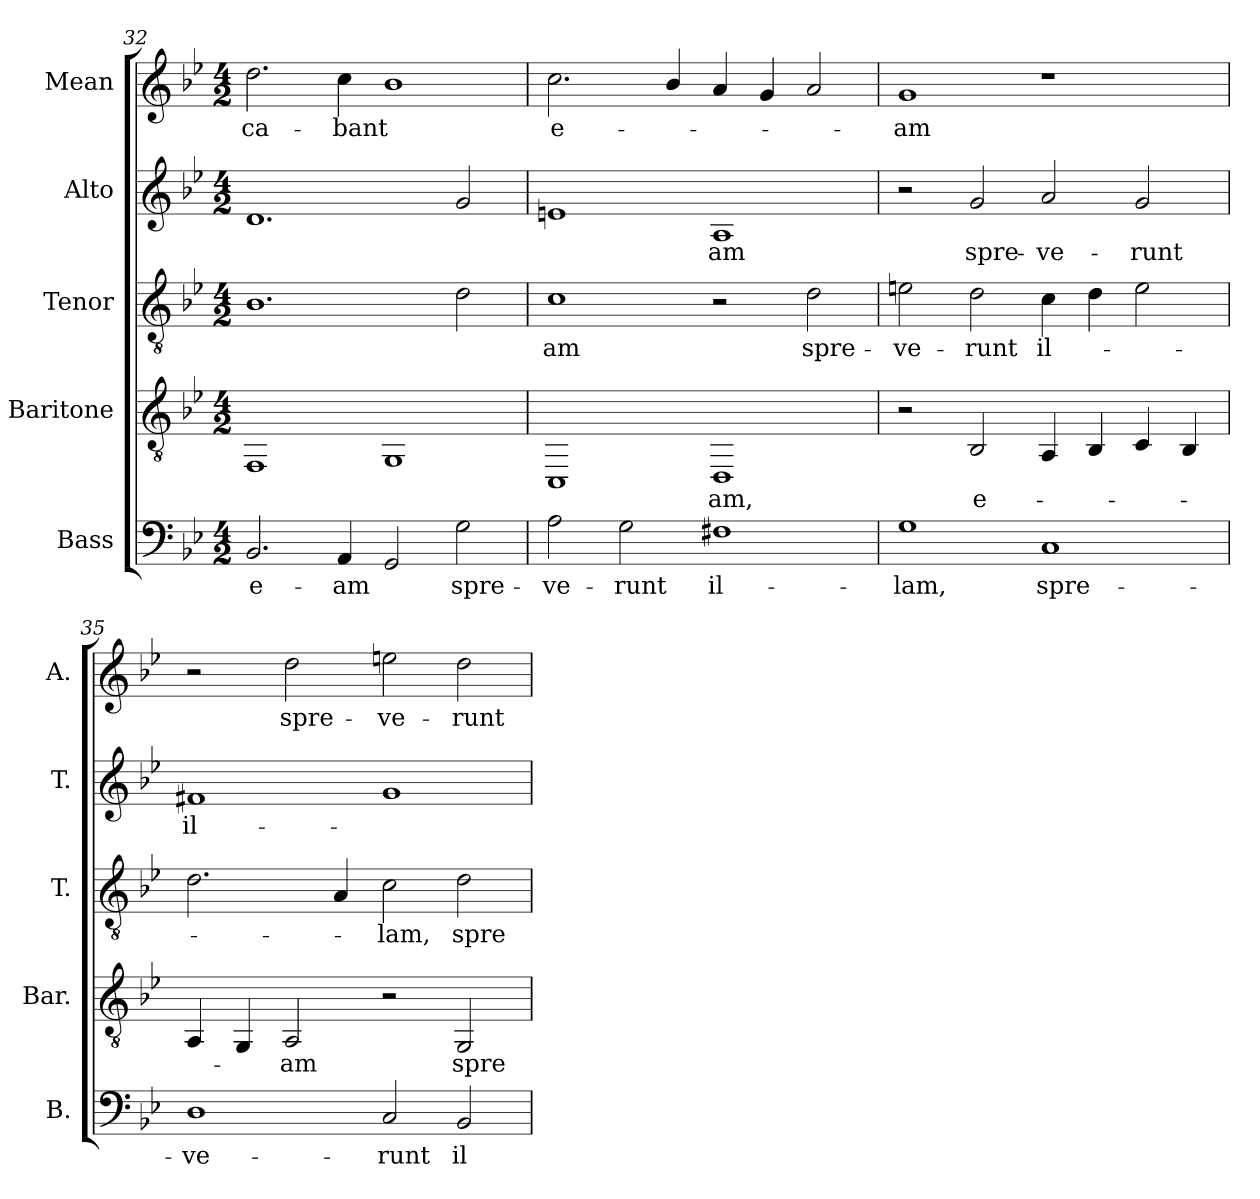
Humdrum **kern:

**kern	**text	**kern	**text	**kern	**text	**kern	**text	**kern	**text
*part5	*part5	*part4	*part4	*part3	*part3	*part2	*part2	*part1	*part1
*staff5	*staff5	*staff4	*staff4	*staff3	*staff3	*staff2	*staff2	*staff1	*staff1
*I"Bass	*	*I"Baritone	*	*I"Tenor	*	*I"Alto	*	*I"Mean	*
*I'B.	*	*I'Bar.	*	*I'T.	*	*I'T.	*	*I'A.	*
*clefF4	*	*clefGv2	*	*clefGv2	*	*clefG2	*	*clefG2	*
*	*	*	*	*ITrd7c12	*	*	*	*	*
*k[b-e-]	*	*k[b-e-]	*	*k[b-e-]	*	*k[b-e-]	*	*k[b-e-]	*
*B-:	*	*B-:	*	*B-:	*	*B-:	*	*B-:	*
*M4/2	*	*M4/2	*	*M4/2	*	*M4/2	*	*M4/2	*
=32	=32	=32	=32	=32	=32	=32	=32	=32	=32
!	!LO:LY:b:color=#000000	!	!	!	!	!	!	!	!
!	!	!	!	!	!	!	!	!	!LO:LY:b:color=#000000
2.BB-i/	e-	1FFi	.	1.BB-i	.	1.di	.	2.ddi\	-ca-
!	!LO:LY:b:color=#000000	!	!	!	!	!	!	!	!
!	!	!	!	!	!	!	!	!	!LO:LY:b:color=#000000
4AAi/	-am	.	.	.	.	.	.	4cci\	-bant
2GGi/	.	1GGi	.	.	.	.	.	1b-i	.
!	!LO:LY:b:color=#000000	!	!	!	!	!	!	!	!
2Gi\	spre-	.	.	2Di\	.	2gi/	.	.	.
!!LO:PB:g=z
=33	=33	=33	=33	=33	=33	=33	=33	=33	=33
!	!LO:LY:b:color=#000000	!	!	!	!	!	!	!	!
!	!	!	!	!	!LO:LY:b:color=#000000	!	!	!	!
!	!	!	!	!	!	!	!	!	!LO:LY:b:color=#000000
2Ai\	-ve-	1CCi	.	1Ci	-am	1eni	.	2.cci\	e-
!	!LO:LY:b:color=#000000	!	!	!	!	!	!	!	!
2Gi\	-runt	.	.	.	.	.	.	.	.
.	.	.	.	.	.	.	.	4b-i/	.
!	!LO:LY:b:color=#000000	!	!	!	!	!	!	!	!
!	!	!	!LO:LY:b:color=#000000	!	!	!	!	!	!
!	!	!	!	!	!	!	!LO:LY:b:color=#000000	!	!
1F#Xi	il-	1DDi	-am,	2r	.	1Ai	-am	4ai/	.
.	.	.	.	.	.	.	.	4gi/	.
!	!	!	!	!	!LO:LY:b:color=#000000	!	!	!	!
.	.	.	.	2Di\	spre-	.	.	2ai/	.
=34	=34	=34	=34	=34	=34	=34	=34	=34	=34
!	!LO:LY:b:color=#000000	!	!	!	!	!	!	!	!
!	!	!	!	!	!LO:LY:b:color=#000000	!	!	!	!
!	!	!	!	!	!	!	!	!	!LO:LY:b:color=#000000
1Gi	-lam,	2r	.	2Eni\	-ve-	2r	.	1gi	-am
!	!	!	!LO:LY:b:color=#000000	!	!	!	!	!	!
!	!	!	!	!	!LO:LY:b:color=#000000	!	!	!	!
!	!	!	!	!	!	!	!LO:LY:b:color=#000000	!	!
.	.	2BB-i/	e-	2Di\	-runt	2gi/	spre-	.	.
!	!LO:LY:b:color=#000000	!	!	!	!	!	!	!	!
!	!	!	!	!	!LO:LY:b:color=#000000	!	!	!	!
!	!	!	!	!	!	!	!LO:LY:b:color=#000000	!	!
1Ci	spre-	4AAi/	.	4Ci\	il-	2ai/	-ve-	1r	.
.	.	4BB-i/	.	4Di\	.	.	.	.	.
!	!	!	!	!	!	!	!LO:LY:b:color=#000000	!	!
.	.	4Ci/	.	2Ei\	.	2gi/	-runt	.	.
.	.	4BB-i/	.	.	.	.	.	.	.
=35	=35	=35	=35	=35	=35	=35	=35	=35	=35
!	!LO:LY:b:color=#000000	!	!	!	!	!	!	!	!
!	!	!	!	!	!	!	!LO:LY:b:color=#000000	!	!
1Di	-ve-	4AAi/	.	2.Di\	.	1f#Xi	il-	2r	.
.	.	4GGi/	.	.	.	.	.	.	.
!	!	!	!LO:LY:b:color=#000000	!	!	!	!	!	!
!	!	!	!	!	!	!	!	!	!LO:LY:b:color=#000000
.	.	2AAi/	-am	.	.	.	.	2ddi\	spre-
.	.	.	.	4AAi/	.	.	.	.	.
!	!LO:LY:b:color=#000000	!	!	!	!	!	!	!	!
!	!	!	!	!	!LO:LY:b:color=#000000	!	!	!	!
!	!	!	!	!	!	!	!	!	!LO:LY:b:color=#000000
2Ci/	-runt	2r	.	2Ci\	-lam,	1gi	.	2eeni\	-ve-
!	!LO:LY:b:color=#000000	!	!	!	!	!	!	!	!
!	!	!	!LO:LY:b:color=#000000	!	!	!	!	!	!
!	!	!	!	!	!LO:LY:b:color=#000000	!	!	!	!
!	!	!	!	!	!	!	!	!	!LO:LY:b:color=#000000
2BB-i/	il-	2GGi/	spre-	2Di\	spre-	.	.	2ddi\	-runt
=	=	=	=	=	=	=	=	=	=
*-	*-	*-	*-	*-	*-	*-	*-	*-	*-
